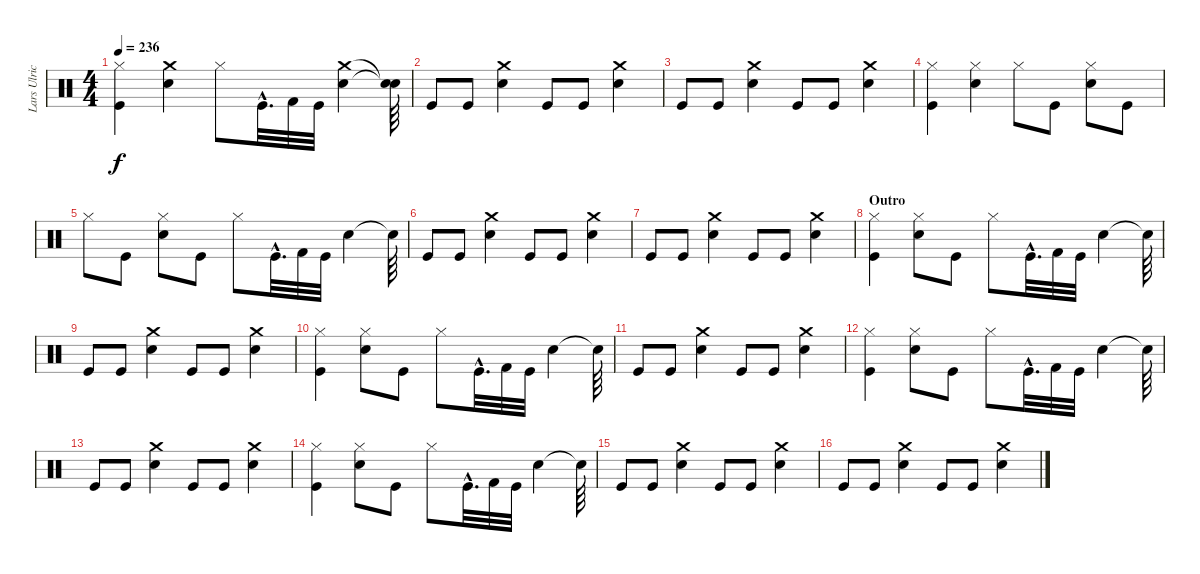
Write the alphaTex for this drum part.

\track ("Lars Ulrich (Drums)" "Lars Ulric") {instrument percussion}
\staff {score}
\articulation defaults
\ts (4 4)
\tempo 236
\clef neutral
\ks c
("Hi-Hat (closed)" "Kick (hit)").4{dy f} ("Crash medium (hit)" "Snare (hit) 2").4 "Hi-Hat (closed)".8 "Kick (hit)"{hac}.32{d} "Kick (hit) 2".32 "Kick (hit)".32 ("Crash medium (hit)" "Snare (hit) 2").4 ("Snare (hit)"{t} "Snare (hit)"{t}).64 |
"Kick (hit)".8 "Kick (hit)".8 ("Snare (hit) 2" "Crash medium (hit)").4 "Kick (hit)".8 "Kick (hit)".8 ("Snare (hit) 2" "Crash medium (hit)").4 |
"Kick (hit)".8 "Kick (hit)".8 ("Snare (hit) 2" "Crash medium (hit)").4 "Kick (hit)".8 "Kick (hit)".8 ("Snare (hit) 2" "Crash medium (hit)").4 |
("Kick (hit)" "Hi-Hat (closed)").4 ("Hi-Hat (closed)" "Snare (hit) 2").4 "Hi-Hat (closed)".8 "Kick (hit)".8 ("Snare (hit) 2" "Hi-Hat (closed)").8 "Kick (hit)".8 |
"Hi-Hat (closed)".8 "Kick (hit)".8 ("Snare (hit) 2" "Hi-Hat (closed)").8 "Kick (hit)".8 "Hi-Hat (closed)".8 "Kick (hit)"{hac}.32{d} "Kick (hit) 2".32 "Kick (hit)".32 "Snare (hit) 2".4 "Snare (hit)"{t}.64 |
"Kick (hit)".8 "Kick (hit)".8 ("Snare (hit) 2" "Crash medium (hit)").4 "Kick (hit)".8 "Kick (hit)".8 ("Snare (hit) 2" "Crash medium (hit)").4 |
"Kick (hit)".8 "Kick (hit)".8 ("Snare (hit) 2" "Crash medium (hit)").4 "Kick (hit)".8 "Kick (hit)".8 ("Snare (hit) 2" "Crash medium (hit)").4 |
\section ("" "Outro")
("Kick (hit)" "Hi-Hat (closed)").4 ("Snare (hit) 2" "Hi-Hat (closed)").8 "Kick (hit)".8 "Hi-Hat (closed)".8 "Kick (hit)"{hac}.32{d} "Kick (hit) 2".32 "Kick (hit)".32 "Snare (hit) 2".4 "Snare (hit)"{t}.64 |
"Kick (hit)".8 "Kick (hit)".8 ("Snare (hit) 2" "Crash medium (hit)").4 "Kick (hit)".8 "Kick (hit)".8 ("Snare (hit) 2" "Crash medium (hit)").4 |
("Kick (hit)" "Hi-Hat (closed)").4 ("Snare (hit) 2" "Hi-Hat (closed)").8 "Kick (hit)".8 "Hi-Hat (closed)".8 "Kick (hit)"{hac}.32{d} "Kick (hit) 2".32 "Kick (hit)".32 "Snare (hit) 2".4 "Snare (hit)"{t}.64 |
"Kick (hit)".8 "Kick (hit)".8 ("Snare (hit) 2" "Crash medium (hit)").4 "Kick (hit)".8 "Kick (hit)".8 ("Snare (hit) 2" "Crash medium (hit)").4 |
("Kick (hit)" "Hi-Hat (closed)").4 ("Snare (hit) 2" "Hi-Hat (closed)").8 "Kick (hit)".8 "Hi-Hat (closed)".8 "Kick (hit)"{hac}.32{d} "Kick (hit) 2".32 "Kick (hit)".32 "Snare (hit) 2".4 "Snare (hit)"{t}.64 |
"Kick (hit)".8 "Kick (hit)".8 ("Snare (hit) 2" "Crash medium (hit)").4 "Kick (hit)".8 "Kick (hit)".8 ("Snare (hit) 2" "Crash medium (hit)").4 |
("Kick (hit)" "Hi-Hat (closed)").4 ("Snare (hit) 2" "Hi-Hat (closed)").8 "Kick (hit)".8 "Hi-Hat (closed)".8 "Kick (hit)"{hac}.32{d} "Kick (hit) 2".32 "Kick (hit)".32 "Snare (hit) 2".4 "Snare (hit)"{t}.64 |
"Kick (hit)".8 "Kick (hit)".8 ("Snare (hit) 2" "Crash medium (hit)").4 "Kick (hit)".8 "Kick (hit)".8 ("Snare (hit) 2" "Crash medium (hit)").4 |
"Kick (hit)".8 "Kick (hit)".8 ("Snare (hit) 2" "Crash medium (hit)").4 "Kick (hit)".8 "Kick (hit)".8 ("Snare (hit) 2" "Crash medium (hit)").4
